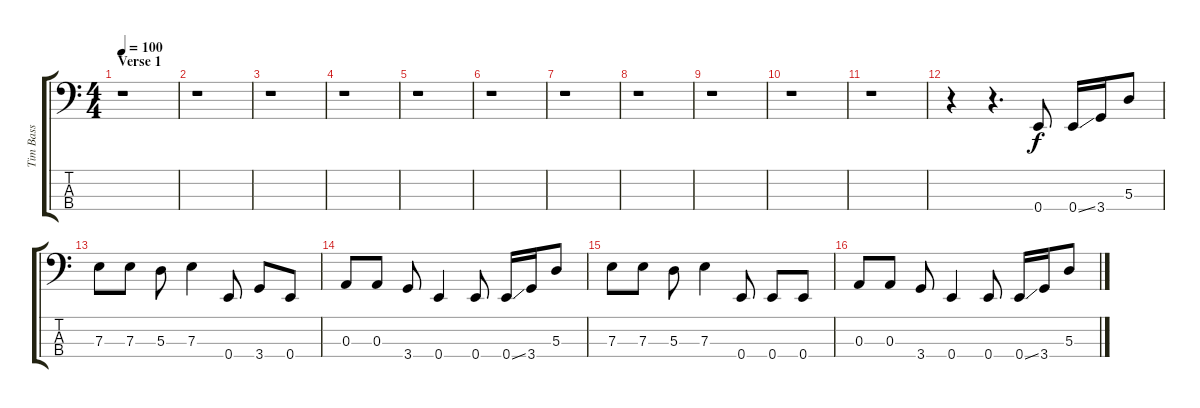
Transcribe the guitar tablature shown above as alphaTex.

\track ("Tim Bass" "Tim Bass") {instrument electricbassfinger}
\staff {score tabs}
\tuning (G2 D2 A1 E1) {hide}
\ts (4 4)
\section ("" "Verse 1")
\tempo 100
\clef f4
\ks c
r.1{dy f instrument electricbassfinger} |
r.1 |
r.1 |
r.1 |
r.1 |
r.1 |
r.1 |
r.1 |
r.1 |
r.1 |
r.1 |
r.4 r.4{d} 0.4.8 0.4{ss}.16 3.4.16 5.3.8 |
7.3.8 7.3.8 5.3.8 7.3.4 0.4.8 3.4.8 0.4.8 |
0.3.8 0.3.8 3.4.8 0.4.4 0.4.8 0.4{ss}.16 3.4.16 5.3.8 |
7.3.8 7.3.8 5.3.8 7.3.4 0.4.8 0.4.8 0.4.8 |
0.3.8 0.3.8 3.4.8 0.4.4 0.4.8 0.4{ss}.16 3.4.16 5.3.8
